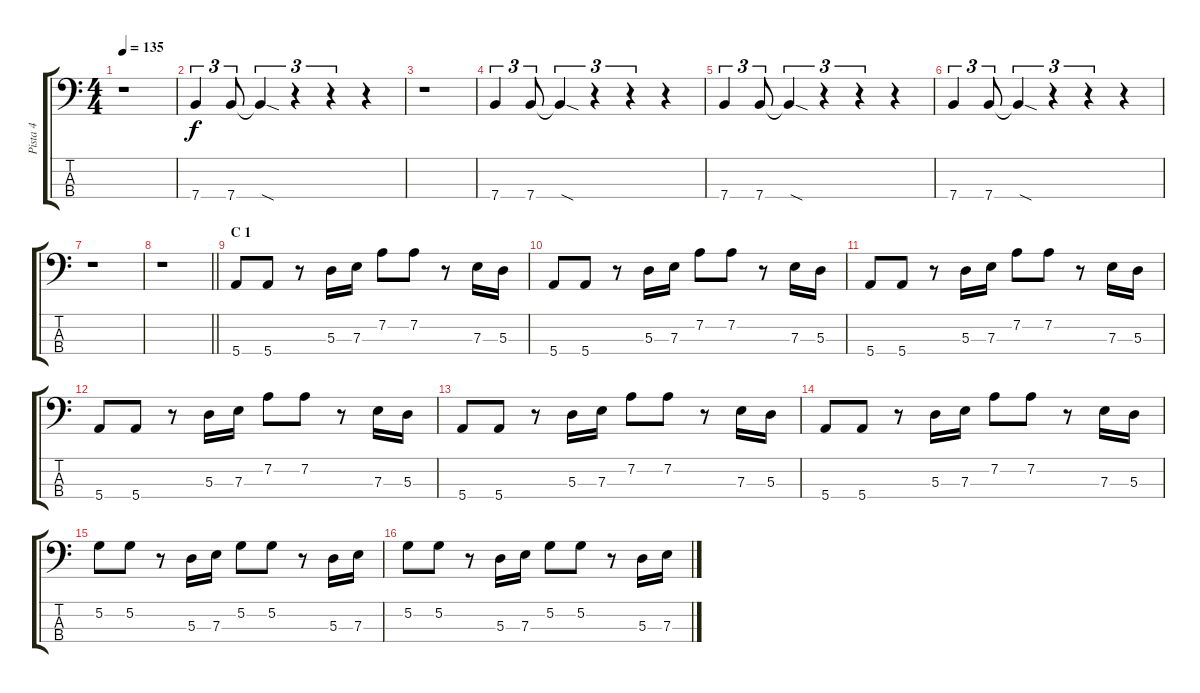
\track ("Pista 4" "Pista 4") {instrument electricbassfinger}
\staff {score tabs}
\tuning (G2 D2 A1 E1) {hide}
\ts (4 4)
\tempo 135
\clef f4
\ks c
r.1{dy f} |
7.4.4{tu (3 2)} 7.4.8{tu (3 2)} 7.4{sod t}.4{tu (3 2)} r.4{tu (3 2)} r.4{tu (3 2)} r.4 |
r.1 |
7.4.4{tu (3 2)} 7.4.8{tu (3 2)} 7.4{sod t}.4{tu (3 2)} r.4{tu (3 2)} r.4{tu (3 2)} r.4 |
7.4.4{tu (3 2)} 7.4.8{tu (3 2)} 7.4{sod t}.4{tu (3 2)} r.4{tu (3 2)} r.4{tu (3 2)} r.4 |
7.4.4{tu (3 2)} 7.4.8{tu (3 2)} 7.4{sod t}.4{tu (3 2)} r.4{tu (3 2)} r.4{tu (3 2)} r.4 |
r.1 |
\barLineRight lightlight
r.1 |
\section ("" "C 1")
5.4.8 5.4.8 r.8 5.3.16 7.3.16 7.2.8 7.2.8 r.8 7.3.16 5.3.16 |
5.4.8 5.4.8 r.8 5.3.16 7.3.16 7.2.8 7.2.8 r.8 7.3.16 5.3.16 |
5.4.8 5.4.8 r.8 5.3.16 7.3.16 7.2.8 7.2.8 r.8 7.3.16 5.3.16 |
5.4.8 5.4.8 r.8 5.3.16 7.3.16 7.2.8 7.2.8 r.8 7.3.16 5.3.16 |
5.4.8 5.4.8 r.8 5.3.16 7.3.16 7.2.8 7.2.8 r.8 7.3.16 5.3.16 |
5.4.8 5.4.8 r.8 5.3.16 7.3.16 7.2.8 7.2.8 r.8 7.3.16 5.3.16 |
5.2.8 5.2.8 r.8 5.3.16 7.3.16 5.2.8 5.2.8 r.8 5.3.16 7.3.16 |
5.2.8 5.2.8 r.8 5.3.16 7.3.16 5.2.8 5.2.8 r.8 5.3.16 7.3.16
